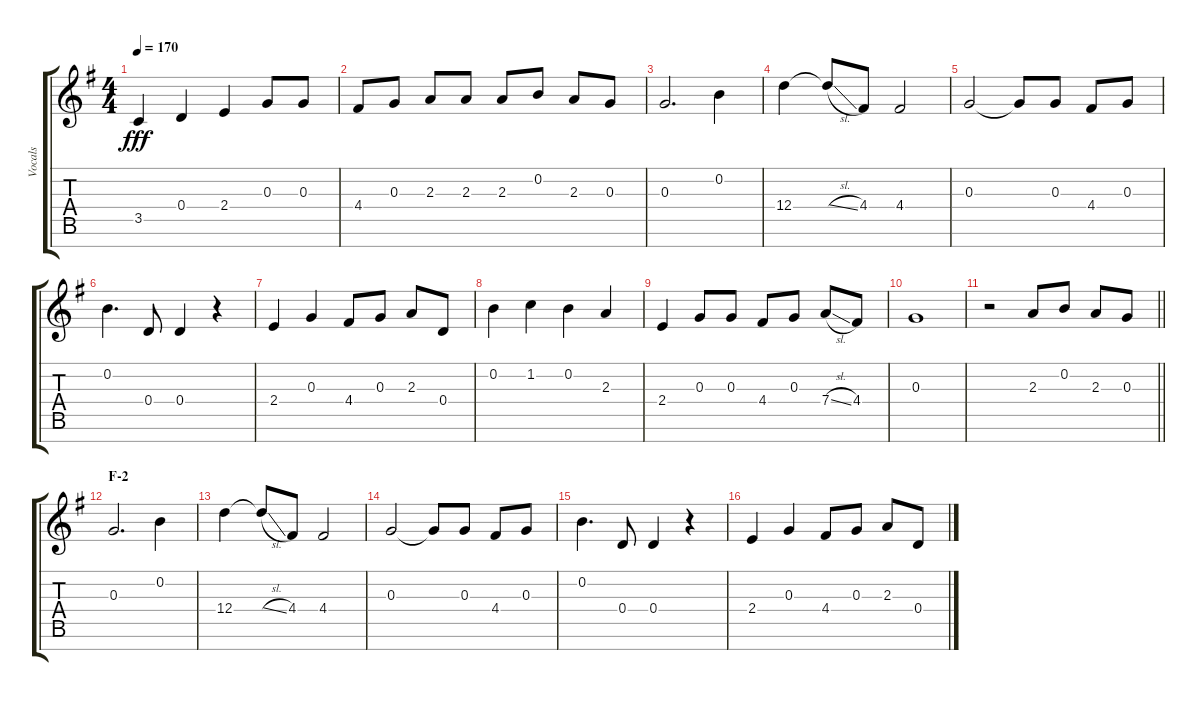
\track ("Vocals" "Vocals") {instrument voiceoohs}
\staff {score tabs}
\tuning (E5 B4 G4 D4 A3 E3 B2) {hide}
\ts (4 4)
\tempo 170
\clef g2
\ks g
3.5.4{dy fff} 0.4.4 2.4.4 0.3.8 0.3.8 |
4.4.8 0.3.8 2.3.8 2.3.8 2.3.8 0.2.8 2.3.8 0.3.8 |
0.3.2{d} 0.2.4 |
12.4.4 12.4{sl t}.8 4.4.8 4.4.2 |
0.3.2 0.3{t}.8 0.3.8 4.4.8 0.3.8 |
0.2.4{d} 0.4.8 0.4.4 r.4 |
2.4.4 0.3.4 4.4.8 0.3.8 2.3.8 0.4.8 |
0.2.4 1.2.4 0.2.4 2.3.4 |
2.4.4 0.3.8 0.3.8 4.4.8 0.3.8 7.4{sl}.8 4.4.8 |
0.3.1 |
\barLineRight lightlight
r.2 2.3.8 0.2.8 2.3.8 0.3.8 |
\section ("" "F-2")
0.3.2{d} 0.2.4 |
12.4.4 12.4{sl t}.8 4.4.8 4.4.2 |
0.3.2 0.3{t}.8 0.3.8 4.4.8 0.3.8 |
0.2.4{d} 0.4.8 0.4.4 r.4 |
2.4.4 0.3.4 4.4.8 0.3.8 2.3.8 0.4.8
